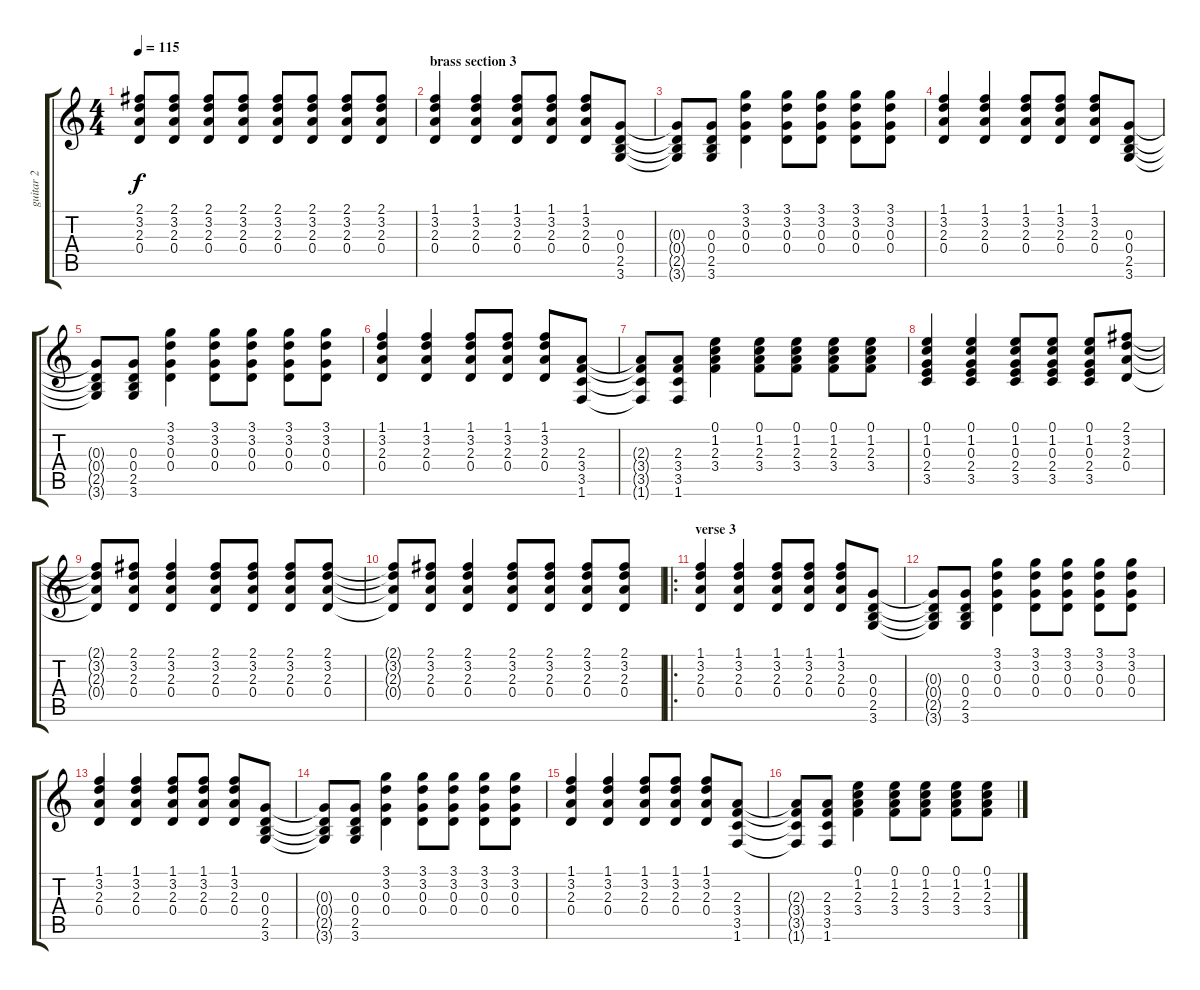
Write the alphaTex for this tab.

\track ("guitar 2" "guitar 2") {instrument acousticguitarsteel}
\staff {score tabs}
\tuning (E4 B3 G3 D3 A2 E2) {hide}
\ts (4 4)
\tempo 115
\clef g2
\ks c
(2.1 3.2 2.3 0.4).8{dy f} (2.1 3.2 2.3 0.4).8 (2.1 3.2 2.3 0.4).8 (2.1 3.2 2.3 0.4).8 (2.1 3.2 2.3 0.4).8 (2.1 3.2 2.3 0.4).8 (2.1 3.2 2.3 0.4).8 (2.1 3.2 2.3 0.4).8 |
\section ("" "brass section 3")
(1.1 3.2 2.3 0.4).4 (1.1 3.2 2.3 0.4).4 (1.1 3.2 2.3 0.4).8 (1.1 3.2 2.3 0.4).8 (1.1 3.2 2.3 0.4).8 (0.3 0.4 2.5 3.6).8 |
(0.3{t} 0.4{t} 2.5{t} 3.6{t}).8 (0.3 0.4 2.5 3.6).8 (3.1 3.2 0.3 0.4).4 (3.1 3.2 0.3 0.4).8 (3.1 3.2 0.3 0.4).8 (3.1 3.2 0.3 0.4).8 (3.1 3.2 0.3 0.4).8 |
(1.1 3.2 2.3 0.4).4 (1.1 3.2 2.3 0.4).4 (1.1 3.2 2.3 0.4).8 (1.1 3.2 2.3 0.4).8 (1.1 3.2 2.3 0.4).8 (0.3 0.4 2.5 3.6).8 |
(0.3{t} 0.4{t} 2.5{t} 3.6{t}).8 (0.3 0.4 2.5 3.6).8 (3.1 3.2 0.3 0.4).4 (3.1 3.2 0.3 0.4).8 (3.1 3.2 0.3 0.4).8 (3.1 3.2 0.3 0.4).8 (3.1 3.2 0.3 0.4).8 |
(1.1 3.2 2.3 0.4).4 (1.1 3.2 2.3 0.4).4 (1.1 3.2 2.3 0.4).8 (1.1 3.2 2.3 0.4).8 (1.1 3.2 2.3 0.4).8 (2.3 3.4 3.5 1.6).8 |
(2.3{t} 3.4{t} 3.5{t} 1.6{t}).8 (2.3 3.4 3.5 1.6).8 (0.1 1.2 2.3 3.4).4 (0.1 1.2 2.3 3.4).8 (0.1 1.2 2.3 3.4).8 (0.1 1.2 2.3 3.4).8 (0.1 1.2 2.3 3.4).8 |
(0.1 1.2 0.3 2.4 3.5).4 (0.1 1.2 0.3 2.4 3.5).4 (0.1 1.2 0.3 2.4 3.5).8 (0.1 1.2 0.3 2.4 3.5).8 (0.1 1.2 0.3 2.4 3.5).8 (2.1 3.2 2.3 0.4).8 |
(2.1{t} 3.2{t} 2.3{t} 0.4{t}).8 (2.1 3.2 2.3 0.4).8 (2.1 3.2 2.3 0.4).4 (2.1 3.2 2.3 0.4).8 (2.1 3.2 2.3 0.4).8 (2.1 3.2 2.3 0.4).8 (2.1 3.2 2.3 0.4).8 |
(2.1{t} 3.2{t} 2.3{t} 0.4{t}).8 (2.1 3.2 2.3 0.4).8 (2.1 3.2 2.3 0.4).4 (2.1 3.2 2.3 0.4).8 (2.1 3.2 2.3 0.4).8 (2.1 3.2 2.3 0.4).8 (2.1 3.2 2.3 0.4).8 |
\ro
\section ("" "verse 3")
(1.1 3.2 2.3 0.4).4 (1.1 3.2 2.3 0.4).4 (1.1 3.2 2.3 0.4).8 (1.1 3.2 2.3 0.4).8 (1.1 3.2 2.3 0.4).8 (0.3 0.4 2.5 3.6).8 |
(0.3{t} 0.4{t} 2.5{t} 3.6{t}).8 (0.3 0.4 2.5 3.6).8 (3.1 3.2 0.3 0.4).4 (3.1 3.2 0.3 0.4).8 (3.1 3.2 0.3 0.4).8 (3.1 3.2 0.3 0.4).8 (3.1 3.2 0.3 0.4).8 |
(1.1 3.2 2.3 0.4).4 (1.1 3.2 2.3 0.4).4 (1.1 3.2 2.3 0.4).8 (1.1 3.2 2.3 0.4).8 (1.1 3.2 2.3 0.4).8 (0.3 0.4 2.5 3.6).8 |
(0.3{t} 0.4{t} 2.5{t} 3.6{t}).8 (0.3 0.4 2.5 3.6).8 (3.1 3.2 0.3 0.4).4 (3.1 3.2 0.3 0.4).8 (3.1 3.2 0.3 0.4).8 (3.1 3.2 0.3 0.4).8 (3.1 3.2 0.3 0.4).8 |
(1.1 3.2 2.3 0.4).4 (1.1 3.2 2.3 0.4).4 (1.1 3.2 2.3 0.4).8 (1.1 3.2 2.3 0.4).8 (1.1 3.2 2.3 0.4).8 (2.3 3.4 3.5 1.6).8 |
(2.3{t} 3.4{t} 3.5{t} 1.6{t}).8 (2.3 3.4 3.5 1.6).8 (0.1 1.2 2.3 3.4).4 (0.1 1.2 2.3 3.4).8 (0.1 1.2 2.3 3.4).8 (0.1 1.2 2.3 3.4).8 (0.1 1.2 2.3 3.4).8
